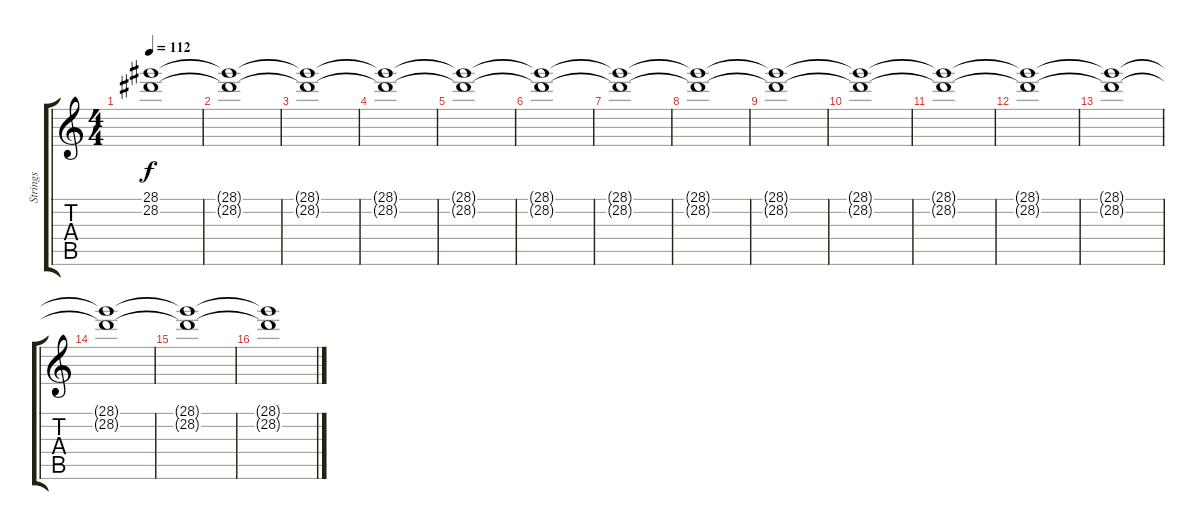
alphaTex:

\track ("Strings" "Strings") {instrument stringensemble2}
\staff {score tabs}
\tuning (E4 B3 G3 D3 A2 E2) {hide}
\ts (4 4)
\tempo 112
\clef g2
\ks c
(28.1{t} 28.2{t}).1{dy f} |
(28.1{t} 28.2{t}).1 |
(28.1{t} 28.2{t}).1 |
(28.1{t} 28.2{t}).1 |
(28.1{t} 28.2{t}).1 |
(28.1{t} 28.2{t}).1 |
(28.1{t} 28.2{t}).1 |
(28.1{t} 28.2{t}).1 |
(28.1{t} 28.2{t}).1 |
(28.1{t} 28.2{t}).1 |
(28.1{t} 28.2{t}).1 |
(28.1{t} 28.2{t}).1 |
(28.1{t} 28.2{t}).1 |
(28.1{t} 28.2{t}).1 |
(28.1{t} 28.2{t}).1 |
(28.1{t} 28.2{t}).1
